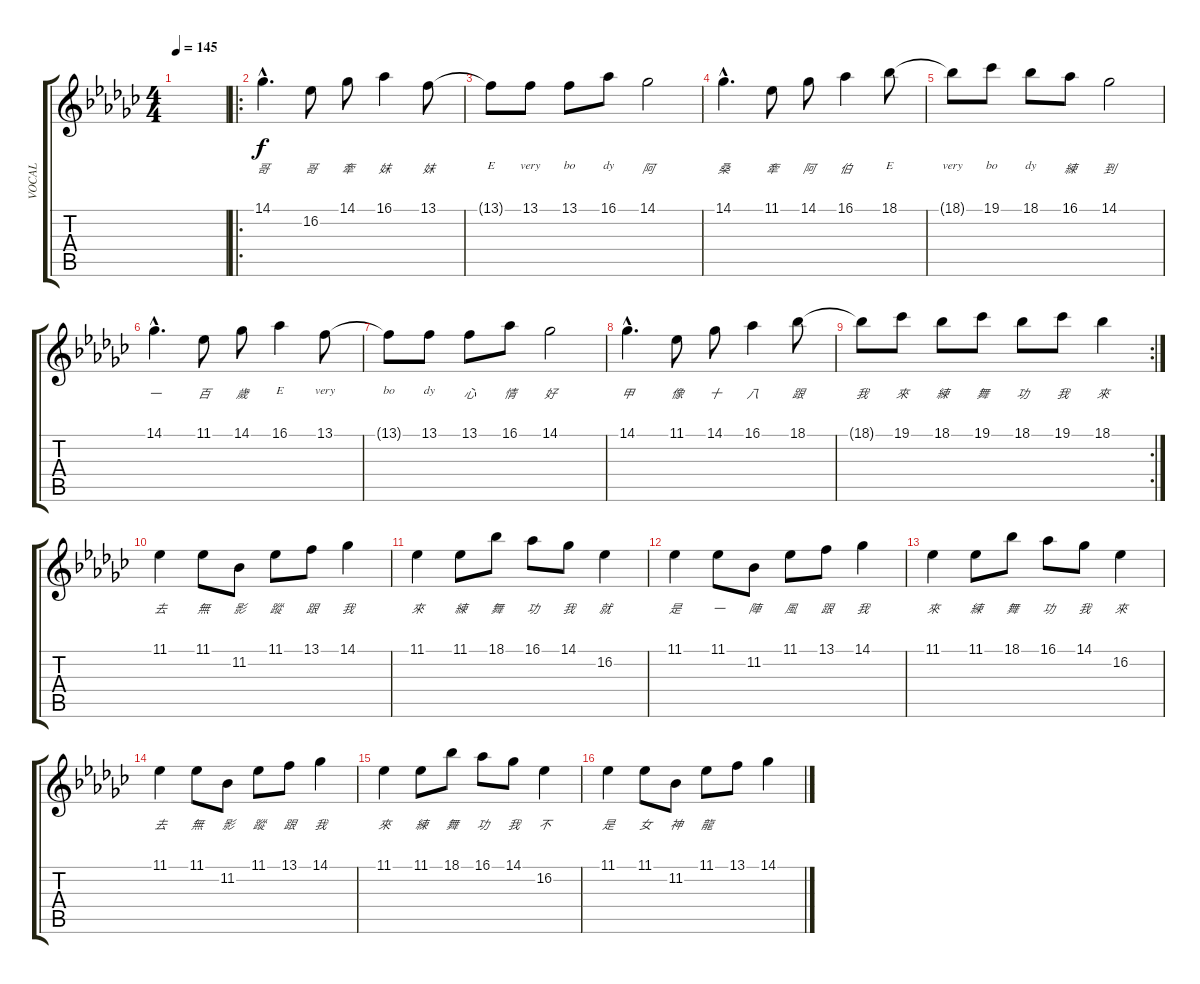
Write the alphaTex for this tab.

\track ("VOCAL" "VOCAL") {instrument altosax}
\staff {score tabs}
\tuning (E4 B3 G3 D3 A2 E2) {hide}
\ts (4 4)
\tempo 145
\clef g2
\ks ebminor
|
\ro
14.1{hac}.4{d lyrics (0 "哥") lyrics (1 "") lyrics (2 "") lyrics (3 "") lyrics (4 "")} 16.2.8{lyrics (0 "哥") lyrics (1 "") lyrics (2 "") lyrics (3 "") lyrics (4 "")} 14.1.8{lyrics (0 "牽") lyrics (1 "") lyrics (2 "") lyrics (3 "") lyrics (4 "")} 16.1.4{lyrics (0 "妹") lyrics (1 "") lyrics (2 "") lyrics (3 "") lyrics (4 "")} 13.1.8{lyrics (0 "妹") lyrics (1 "") lyrics (2 "") lyrics (3 "") lyrics (4 "")} |
13.1{t}.8{lyrics (0 "E") lyrics (1 "") lyrics (2 "") lyrics (3 "") lyrics (4 "")} 13.1.8{lyrics (0 "very") lyrics (1 "") lyrics (2 "") lyrics (3 "") lyrics (4 "")} 13.1.8{lyrics (0 "bo") lyrics (1 "") lyrics (2 "") lyrics (3 "") lyrics (4 "")} 16.1.8{lyrics (0 "dy　") lyrics (1 "") lyrics (2 "") lyrics (3 "") lyrics (4 "")} 14.1.2{lyrics (0 "阿") lyrics (1 "") lyrics (2 "") lyrics (3 "") lyrics (4 "")} |
14.1{hac}.4{d lyrics (0 "桑") lyrics (1 "") lyrics (2 "") lyrics (3 "") lyrics (4 "")} 11.1.8{lyrics (0 "牽") lyrics (1 "") lyrics (2 "") lyrics (3 "") lyrics (4 "")} 14.1.8{lyrics (0 "阿") lyrics (1 "") lyrics (2 "") lyrics (3 "") lyrics (4 "")} 16.1.4{lyrics (0 "伯") lyrics (1 "") lyrics (2 "") lyrics (3 "") lyrics (4 "")} 18.1.8{lyrics (0 "E") lyrics (1 "") lyrics (2 "") lyrics (3 "") lyrics (4 "")} |
18.1{t}.8{lyrics (0 "very") lyrics (1 "") lyrics (2 "") lyrics (3 "") lyrics (4 "")} 19.1.8{lyrics (0 "bo") lyrics (1 "") lyrics (2 "") lyrics (3 "") lyrics (4 "")} 18.1.8{lyrics (0 "dy　") lyrics (1 "") lyrics (2 "") lyrics (3 "") lyrics (4 "")} 16.1.8{lyrics (0 "練") lyrics (1 "") lyrics (2 "") lyrics (3 "") lyrics (4 "")} 14.1.2{lyrics (0 "到") lyrics (1 "") lyrics (2 "") lyrics (3 "") lyrics (4 "")} |
14.1{hac}.4{d lyrics (0 "一") lyrics (1 "") lyrics (2 "") lyrics (3 "") lyrics (4 "")} 11.1.8{lyrics (0 "百") lyrics (1 "") lyrics (2 "") lyrics (3 "") lyrics (4 "")} 14.1.8{lyrics (0 "歲") lyrics (1 "") lyrics (2 "") lyrics (3 "") lyrics (4 "")} 16.1.4{lyrics (0 "E") lyrics (1 "") lyrics (2 "") lyrics (3 "") lyrics (4 "")} 13.1.8{lyrics (0 "very") lyrics (1 "") lyrics (2 "") lyrics (3 "") lyrics (4 "")} |
13.1{t}.8{lyrics (0 "bo") lyrics (1 "") lyrics (2 "") lyrics (3 "") lyrics (4 "")} 13.1.8{lyrics (0 "dy　") lyrics (1 "") lyrics (2 "") lyrics (3 "") lyrics (4 "")} 13.1.8{lyrics (0 "心") lyrics (1 "") lyrics (2 "") lyrics (3 "") lyrics (4 "")} 16.1.8{lyrics (0 "情") lyrics (1 "") lyrics (2 "") lyrics (3 "") lyrics (4 "")} 14.1.2{lyrics (0 "好") lyrics (1 "") lyrics (2 "") lyrics (3 "") lyrics (4 "")} |
14.1{hac}.4{d lyrics (0 "甲") lyrics (1 "") lyrics (2 "") lyrics (3 "") lyrics (4 "")} 11.1.8{lyrics (0 "像") lyrics (1 "") lyrics (2 "") lyrics (3 "") lyrics (4 "")} 14.1.8{lyrics (0 "十") lyrics (1 "") lyrics (2 "") lyrics (3 "") lyrics (4 "")} 16.1.4{lyrics (0 "八") lyrics (1 "") lyrics (2 "") lyrics (3 "") lyrics (4 "")} 18.1.8{lyrics (0 "跟") lyrics (1 "") lyrics (2 "") lyrics (3 "") lyrics (4 "")} |
\rc 2
18.1{t}.8{lyrics (0 "我") lyrics (1 "") lyrics (2 "") lyrics (3 "") lyrics (4 "")} 19.1.8{lyrics (0 "來") lyrics (1 "") lyrics (2 "") lyrics (3 "") lyrics (4 "")} 18.1.8{lyrics (0 "練") lyrics (1 "") lyrics (2 "") lyrics (3 "") lyrics (4 "")} 19.1.8{lyrics (0 "舞") lyrics (1 "") lyrics (2 "") lyrics (3 "") lyrics (4 "")} 18.1.8{lyrics (0 "功　") lyrics (1 "") lyrics (2 "") lyrics (3 "") lyrics (4 "")} 19.1.8{lyrics (0 "我") lyrics (1 "") lyrics (2 "") lyrics (3 "") lyrics (4 "")} 18.1.4{lyrics (0 "來") lyrics (1 "") lyrics (2 "") lyrics (3 "") lyrics (4 "")} |
11.1.4{lyrics (0 "去") lyrics (1 "") lyrics (2 "") lyrics (3 "") lyrics (4 "")} 11.1.8{lyrics (0 "無") lyrics (1 "") lyrics (2 "") lyrics (3 "") lyrics (4 "")} 11.2.8{lyrics (0 "影") lyrics (1 "") lyrics (2 "") lyrics (3 "") lyrics (4 "")} 11.1.8{lyrics (0 "蹤") lyrics (1 "") lyrics (2 "") lyrics (3 "") lyrics (4 "")} 13.1.8{lyrics (0 "跟") lyrics (1 "") lyrics (2 "") lyrics (3 "") lyrics (4 "")} 14.1.4{lyrics (0 "我") lyrics (1 "") lyrics (2 "") lyrics (3 "") lyrics (4 "")} |
11.1.4{lyrics (0 "來") lyrics (1 "") lyrics (2 "") lyrics (3 "") lyrics (4 "")} 11.1.8{lyrics (0 "練") lyrics (1 "") lyrics (2 "") lyrics (3 "") lyrics (4 "")} 18.1.8{lyrics (0 "舞") lyrics (1 "") lyrics (2 "") lyrics (3 "") lyrics (4 "")} 16.1.8{lyrics (0 "功　") lyrics (1 "") lyrics (2 "") lyrics (3 "") lyrics (4 "")} 14.1.8{lyrics (0 "我") lyrics (1 "") lyrics (2 "") lyrics (3 "") lyrics (4 "")} 16.2.4{lyrics (0 "就") lyrics (1 "") lyrics (2 "") lyrics (3 "") lyrics (4 "")} |
11.1.4{lyrics (0 "是") lyrics (1 "") lyrics (2 "") lyrics (3 "") lyrics (4 "")} 11.1.8{lyrics (0 "一") lyrics (1 "") lyrics (2 "") lyrics (3 "") lyrics (4 "")} 11.2.8{lyrics (0 "陣") lyrics (1 "") lyrics (2 "") lyrics (3 "") lyrics (4 "")} 11.1.8{lyrics (0 "風") lyrics (1 "") lyrics (2 "") lyrics (3 "") lyrics (4 "")} 13.1.8{lyrics (0 "跟") lyrics (1 "") lyrics (2 "") lyrics (3 "") lyrics (4 "")} 14.1.4{lyrics (0 "我") lyrics (1 "") lyrics (2 "") lyrics (3 "") lyrics (4 "")} |
11.1.4{lyrics (0 "來") lyrics (1 "") lyrics (2 "") lyrics (3 "") lyrics (4 "")} 11.1.8{lyrics (0 "練") lyrics (1 "") lyrics (2 "") lyrics (3 "") lyrics (4 "")} 18.1.8{lyrics (0 "舞") lyrics (1 "") lyrics (2 "") lyrics (3 "") lyrics (4 "")} 16.1.8{lyrics (0 "功　") lyrics (1 "") lyrics (2 "") lyrics (3 "") lyrics (4 "")} 14.1.8{lyrics (0 "我") lyrics (1 "") lyrics (2 "") lyrics (3 "") lyrics (4 "")} 16.2.4{lyrics (0 "來") lyrics (1 "") lyrics (2 "") lyrics (3 "") lyrics (4 "")} |
11.1.4{lyrics (0 "去") lyrics (1 "") lyrics (2 "") lyrics (3 "") lyrics (4 "")} 11.1.8{lyrics (0 "無") lyrics (1 "") lyrics (2 "") lyrics (3 "") lyrics (4 "")} 11.2.8{lyrics (0 "影") lyrics (1 "") lyrics (2 "") lyrics (3 "") lyrics (4 "")} 11.1.8{lyrics (0 "蹤") lyrics (1 "") lyrics (2 "") lyrics (3 "") lyrics (4 "")} 13.1.8{lyrics (0 "跟") lyrics (1 "") lyrics (2 "") lyrics (3 "") lyrics (4 "")} 14.1.4{lyrics (0 "我") lyrics (1 "") lyrics (2 "") lyrics (3 "") lyrics (4 "")} |
11.1.4{lyrics (0 "來") lyrics (1 "") lyrics (2 "") lyrics (3 "") lyrics (4 "")} 11.1.8{lyrics (0 "練") lyrics (1 "") lyrics (2 "") lyrics (3 "") lyrics (4 "")} 18.1.8{lyrics (0 "舞") lyrics (1 "") lyrics (2 "") lyrics (3 "") lyrics (4 "")} 16.1.8{lyrics (0 "功　") lyrics (1 "") lyrics (2 "") lyrics (3 "") lyrics (4 "")} 14.1.8{lyrics (0 "我") lyrics (1 "") lyrics (2 "") lyrics (3 "") lyrics (4 "")} 16.2.4{lyrics (0 "不") lyrics (1 "") lyrics (2 "") lyrics (3 "") lyrics (4 "")} |
11.1.4{lyrics (0 "是") lyrics (1 "") lyrics (2 "") lyrics (3 "") lyrics (4 "")} 11.1.8{lyrics (0 "女") lyrics (1 "") lyrics (2 "") lyrics (3 "") lyrics (4 "")} 11.2.8{lyrics (0 "神") lyrics (1 "") lyrics (2 "") lyrics (3 "") lyrics (4 "")} 11.1.8{lyrics (0 "龍") lyrics (1 "") lyrics (2 "") lyrics (3 "") lyrics (4 "")} 13.1.8 14.1.4
